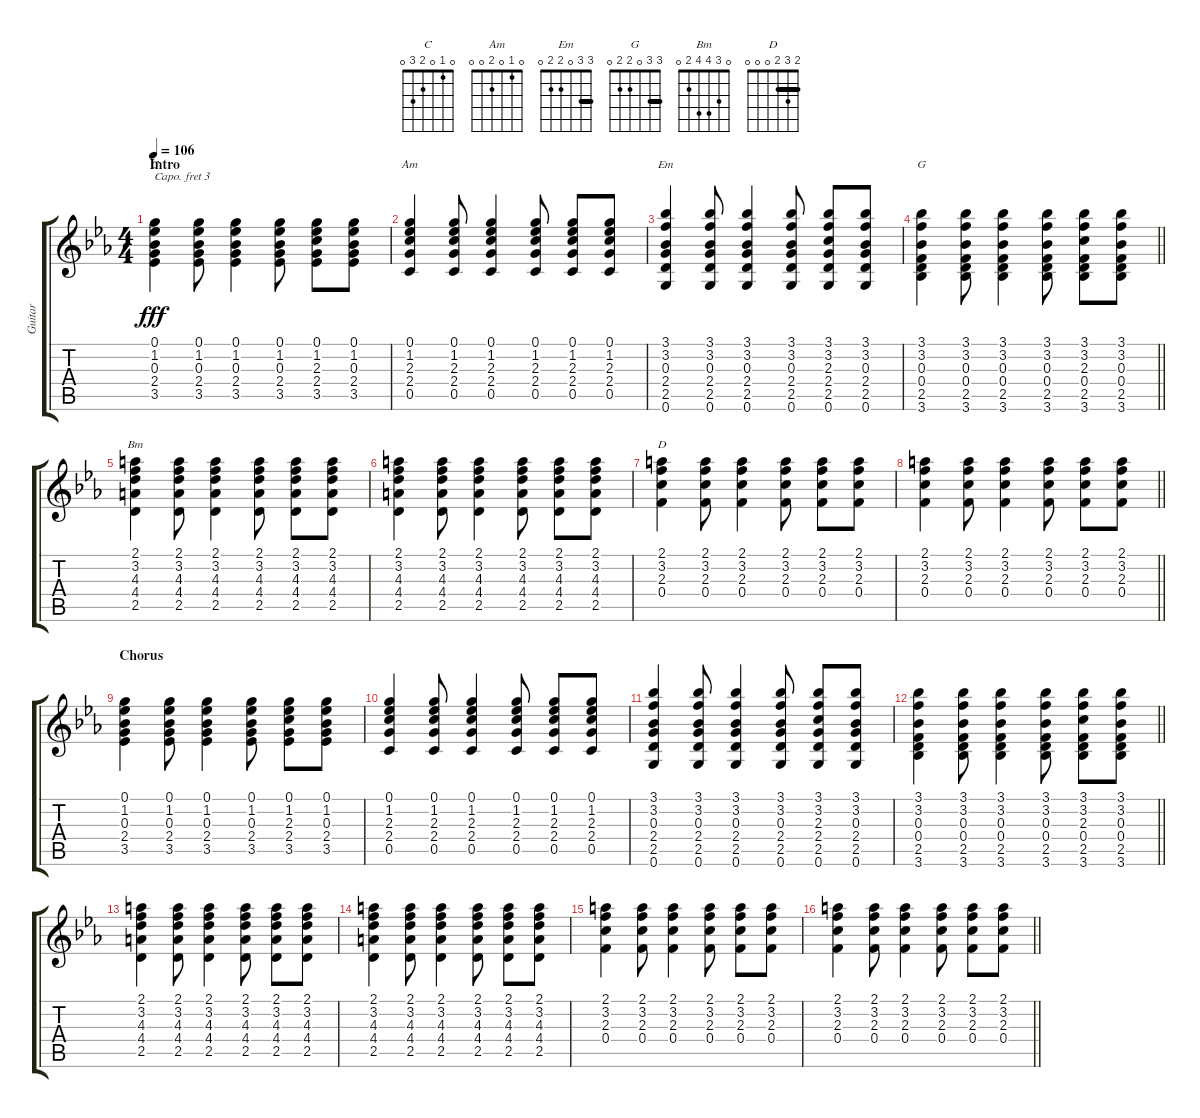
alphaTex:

\track ("Guitar" "Guitar") {instrument electricguitarclean}
\staff {score tabs}
\capo 3
\tuning (E4 B3 G3 D3 A2 E2) {hide}
\chord ("C" 0 1 0 2 3 0)
\chord ("Am" 0 1 0 2 0 0)
\chord ("Em" 3 3 0 2 2 0) {barre 3}
\chord ("G" 3 3 0 2 2 0) {barre 3}
\chord ("Bm" 0 3 4 4 2 0)
\chord ("D" 2 3 2 0 0 0) {barre 2}
\ts (4 4)
\section ("" "Intro")
\tempo 106
\clef g2
\ks eb
(0.1 1.2 0.3 2.4 3.5).4{ch "C" dy fff instrument electricguitarclean} (0.1 1.2 0.3 2.4 3.5).8 (0.1 1.2 0.3 2.4 3.5).4 (0.1 1.2 0.3 2.4 3.5).8 (0.1 1.2 2.3 2.4 3.5).8 (0.1 1.2 0.3 2.4 3.5).8 |
(0.1 1.2 2.3 2.4 0.5).4{ch "Am"} (0.1 1.2 2.3 2.4 0.5).8 (0.1 1.2 2.3 2.4 0.5).4 (0.1 1.2 2.3 2.4 0.5).8 (0.1 1.2 2.3 2.4 0.5).8 (0.1 1.2 2.3 2.4 0.5).8 |
(3.1 3.2 0.3 2.4 2.5 0.6).4{ch "Em"} (3.1 3.2 0.3 2.4 2.5 0.6).8 (3.1 3.2 0.3 2.4 2.5 0.6).4 (3.1 3.2 0.3 2.4 2.5 0.6).8 (3.1 3.2 2.3 2.4 2.5 0.6).8 (3.1 3.2 0.3 2.4 2.5 0.6).8 |
\barLineRight lightlight
(3.1 3.2 0.3 0.4 2.5 3.6).4{ch "G"} (3.1 3.2 0.3 0.4 2.5 3.6).8 (3.1 3.2 0.3 0.4 2.5 3.6).4 (3.1 3.2 0.3 0.4 2.5 3.6).8 (3.1 3.2 2.3 0.4 2.5 3.6).8 (3.1 3.2 0.3 0.4 2.5 3.6).8 |
(2.1 3.2 4.3 4.4 2.5).4{ch "Bm"} (2.1 3.2 4.3 4.4 2.5).8 (2.1 3.2 4.3 4.4 2.5).4 (2.1 3.2 4.3 4.4 2.5).8 (2.1 3.2 4.3 4.4 2.5).8 (2.1 3.2 4.3 4.4 2.5).8 |
(2.1 3.2 4.3 4.4 2.5).4 (2.1 3.2 4.3 4.4 2.5).8 (2.1 3.2 4.3 4.4 2.5).4 (2.1 3.2 4.3 4.4 2.5).8 (2.1 3.2 4.3 4.4 2.5).8 (2.1 3.2 4.3 4.4 2.5).8 |
(2.1 3.2 2.3 0.4).4{ch "D"} (2.1 3.2 2.3 0.4).8 (2.1 3.2 2.3 0.4).4 (2.1 3.2 2.3 0.4).8 (2.1 3.2 2.3 0.4).8 (2.1 3.2 2.3 0.4).8 |
\barLineRight lightlight
(2.1 3.2 2.3 0.4).4 (2.1 3.2 2.3 0.4).8 (2.1 3.2 2.3 0.4).4 (2.1 3.2 2.3 0.4).8 (2.1 3.2 2.3 0.4).8 (2.1 3.2 2.3 0.4).8 |
\section ("" "Chorus")
(0.1 1.2 0.3 2.4 3.5).4 (0.1 1.2 0.3 2.4 3.5).8 (0.1 1.2 0.3 2.4 3.5).4 (0.1 1.2 0.3 2.4 3.5).8 (0.1 1.2 2.3 2.4 3.5).8 (0.1 1.2 0.3 2.4 3.5).8 |
(0.1 1.2 2.3 2.4 0.5).4 (0.1 1.2 2.3 2.4 0.5).8 (0.1 1.2 2.3 2.4 0.5).4 (0.1 1.2 2.3 2.4 0.5).8 (0.1 1.2 2.3 2.4 0.5).8 (0.1 1.2 2.3 2.4 0.5).8 |
(3.1 3.2 0.3 2.4 2.5 0.6).4 (3.1 3.2 0.3 2.4 2.5 0.6).8 (3.1 3.2 0.3 2.4 2.5 0.6).4 (3.1 3.2 0.3 2.4 2.5 0.6).8 (3.1 3.2 2.3 2.4 2.5 0.6).8 (3.1 3.2 0.3 2.4 2.5 0.6).8 |
\barLineRight lightlight
(3.1 3.2 0.3 0.4 2.5 3.6).4 (3.1 3.2 0.3 0.4 2.5 3.6).8 (3.1 3.2 0.3 0.4 2.5 3.6).4 (3.1 3.2 0.3 0.4 2.5 3.6).8 (3.1 3.2 2.3 0.4 2.5 3.6).8 (3.1 3.2 0.3 0.4 2.5 3.6).8 |
(2.1 3.2 4.3 4.4 2.5).4 (2.1 3.2 4.3 4.4 2.5).8 (2.1 3.2 4.3 4.4 2.5).4 (2.1 3.2 4.3 4.4 2.5).8 (2.1 3.2 4.3 4.4 2.5).8 (2.1 3.2 4.3 4.4 2.5).8 |
(2.1 3.2 4.3 4.4 2.5).4 (2.1 3.2 4.3 4.4 2.5).8 (2.1 3.2 4.3 4.4 2.5).4 (2.1 3.2 4.3 4.4 2.5).8 (2.1 3.2 4.3 4.4 2.5).8 (2.1 3.2 4.3 4.4 2.5).8 |
(2.1 3.2 2.3 0.4).4 (2.1 3.2 2.3 0.4).8 (2.1 3.2 2.3 0.4).4 (2.1 3.2 2.3 0.4).8 (2.1 3.2 2.3 0.4).8 (2.1 3.2 2.3 0.4).8 |
\barLineRight lightlight
(2.1 3.2 2.3 0.4).4 (2.1 3.2 2.3 0.4).8 (2.1 3.2 2.3 0.4).4 (2.1 3.2 2.3 0.4).8 (2.1 3.2 2.3 0.4).8 (2.1 3.2 2.3 0.4).8
